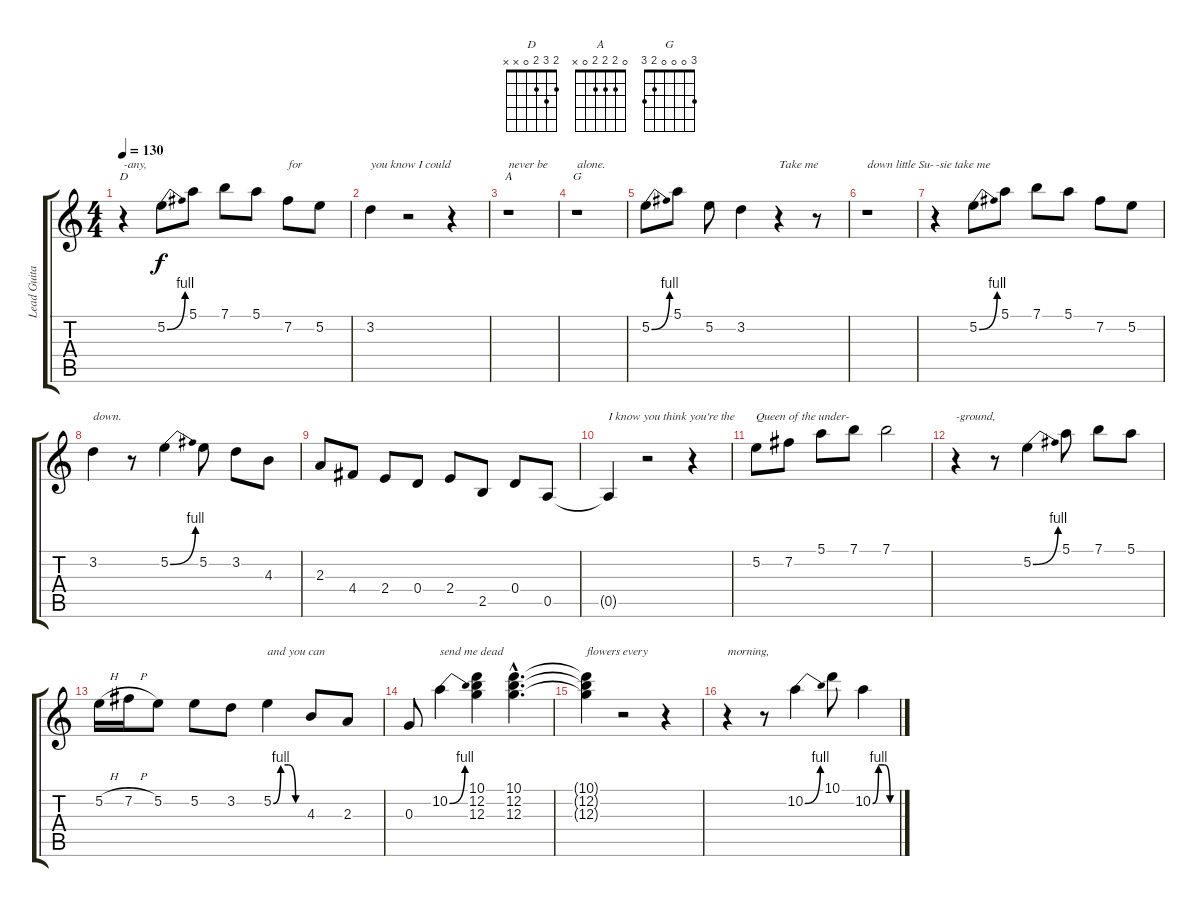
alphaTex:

\track ("Lead Guitar" "Lead Guita") {instrument electricguitarclean}
\staff {score tabs}
\tuning (E4 B3 G3 D3 A2 E2) {hide}
\chord ("D" 2 3 2 0 x x)
\chord ("A" 0 2 2 2 0 x)
\chord ("G" 3 0 0 0 2 3)
\ts (4 4)
\tempo 130
\clef g2
\ks c
r.4{ch "D" txt "-any," dy f} 5.2{be (bend 0 0 60 4)}.8 5.1.8 7.1.8 5.1.8 7.2.8{txt "for"} 5.2.8 |
3.2.4{txt "you know I could"} r.2 r.4 |
r.1{ch "A" txt "never be"} |
r.1{ch "G" txt "alone."} |
5.2{be (bend 0 0 60 4)}.8 5.1.8 5.2.8 3.2.4 r.4{txt "Take me"} r.8 |
r.1{txt "down little Su-"} |
r.4{txt "-sie take me"} 5.2{be (bend 0 0 60 4)}.8 5.1.8 7.1.8 5.1.8 7.2.8 5.2.8 |
3.2.4{txt "down."} r.8 5.2{be (bend 0 0 60 4)}.4 5.2.8 3.2.8 4.3.8 |
2.3.8 4.4.8 2.4.8 0.4.8 2.4.8 2.5.8 0.4.8 0.5.8 |
0.5{t}.4{txt "I know you think you're the"} r.2 r.4 |
5.2.8{txt "Queen of the under-"} 7.2.8 5.1.8 7.1.8 7.1.2 |
r.4{txt "-ground,"} r.8 5.2{be (bend 0 0 60 4)}.4 5.1.8 7.1.8 5.1.8 |
5.2{h}.16 7.2{h}.16 5.2.8 5.2.8 3.2.8 5.2{be (custom 0 0 15 4 30 4 45 0 60 0)}.4{txt "and you can"} 4.3.8 2.3.8 |
0.3.8 10.2{be (bend 0 0 60 4)}.4{txt "send me dead"} (10.1 12.2 12.3).4 (10.1{hac} 12.2{hac} 12.3{hac}).4{d} |
(10.1{t} 12.2{t} 12.3{t}).4{txt "flowers every"} r.2 r.4 |
r.4{txt "morning,"} r.8 10.2{be (bend 0 0 60 4)}.4 10.1.8 10.2{be (custom 0 0 15 4 30 4 45 0 60 0)}.4
